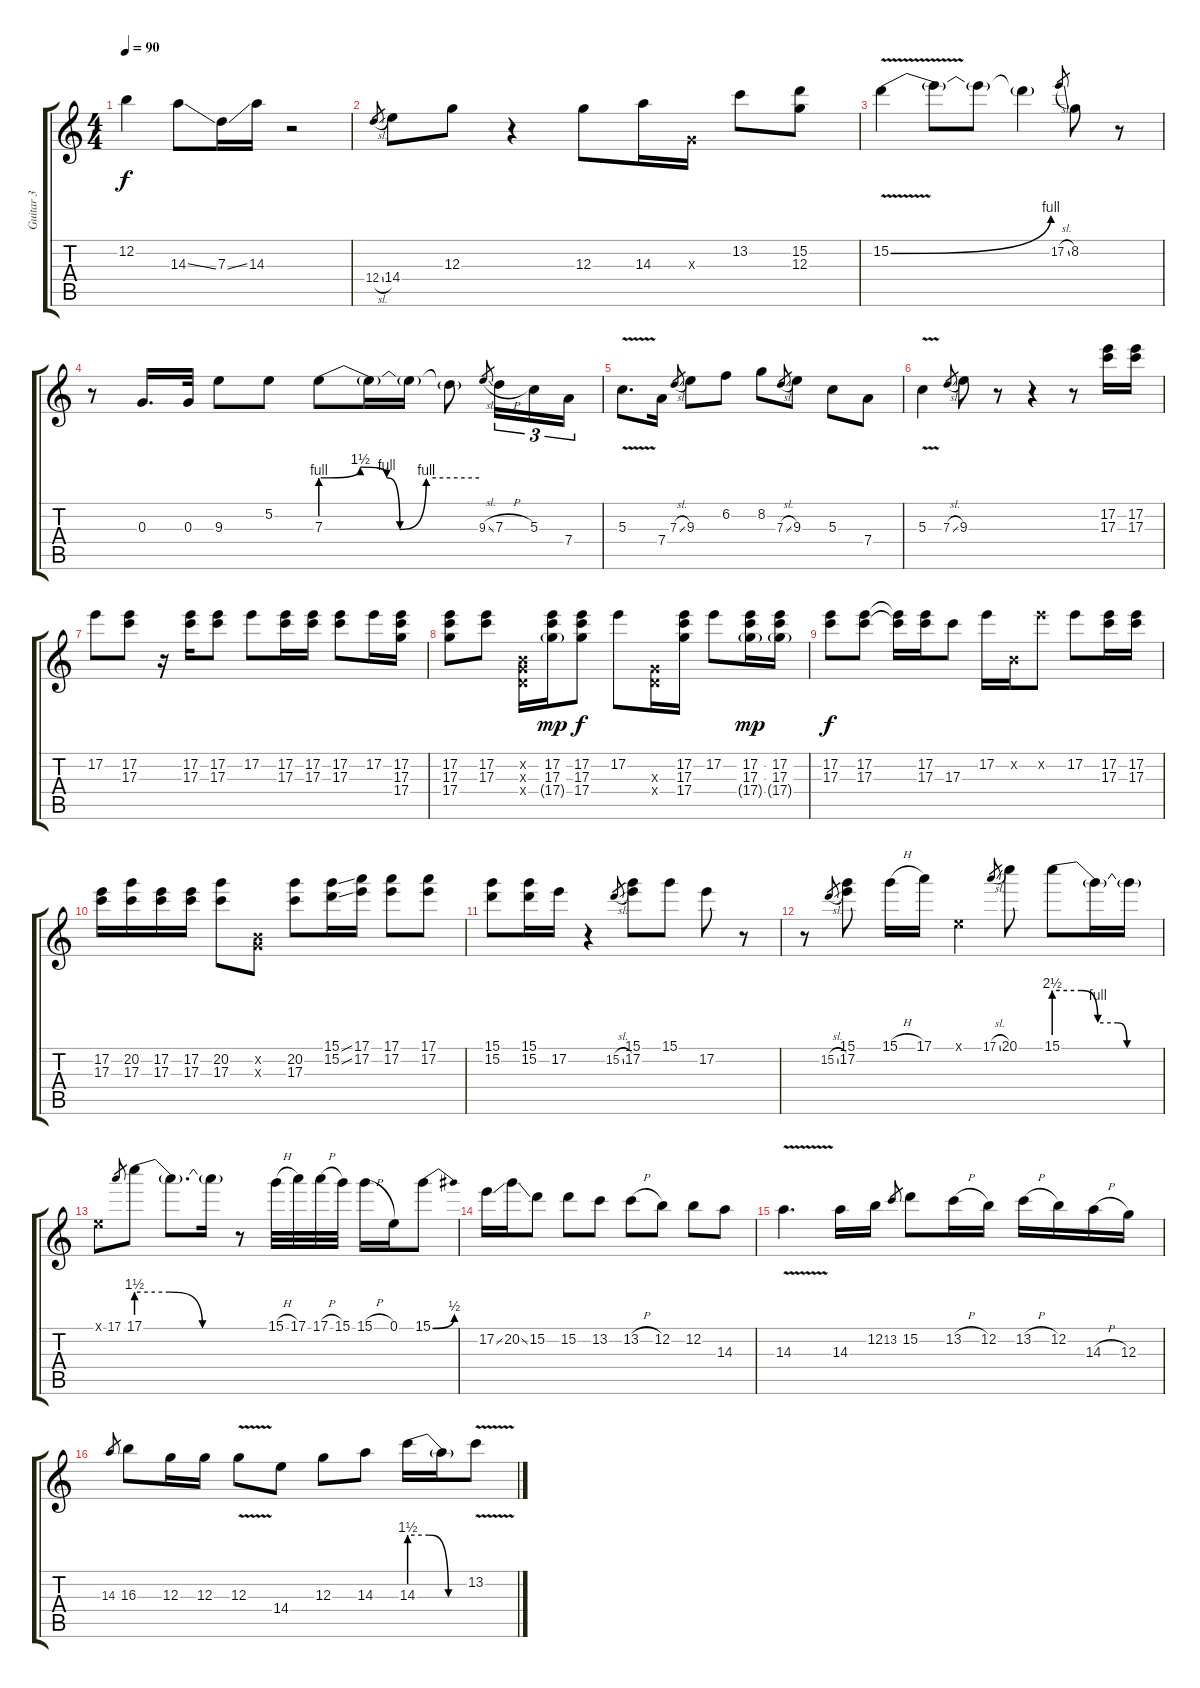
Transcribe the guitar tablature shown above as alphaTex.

\track ("Guitar 3" "Guitar 3") {instrument distortionguitar}
\staff {score tabs}
\tuning (E4 B3 G3 D3 A2 E2) {hide}
\ts (4 4)
\tempo 90
\clef g2
\ks c
12.2{t}.4{dy f} 14.3{ss}.8 7.3{ss}.16 14.3.16 r.2 |
12.4{sl}.8{gr} 14.4.8 12.3.8 r.4 12.3.8 14.3.16 0.3{x}.16 13.2.8 (15.2 12.3).8 |
15.2{be (bend 0 0 60 4) v}.4 15.2{t}.8 15.2{t}.8 15.2{t}.4 17.2{sl}.8{gr} 8.2.8 r.8 |
r.8 0.3.16{d} 0.3.32 9.3.8 5.2.8 7.3{be (custom 0 4 15 6 25 4 30 0 40 4 60 4)}.8 7.3{t}.16 7.3{t}.16 7.3{t}.8 9.3{sl}.8{gr} 7.3{h}.16{tu (3 2)} 5.3.16{tu (3 2)} 7.4.16{tu (3 2)} |
5.3{v}.8{d} 7.4.16 7.3{sl}.8{gr} 9.3.8 6.2.8 8.2.8 7.3{sl}.8{gr} 9.3.8 5.3.8 7.4.8 |
5.3{v}.4 7.3{sl}.8{gr} 9.3.8 r.8 r.4 r.8 (17.2 17.3).16 (17.2 17.3).16 |
17.2.8 (17.2 17.3).8 r.16 (17.2 17.3).16 (17.2 17.3).8 17.2.8 (17.2 17.3).16 (17.2 17.3).16 (17.2 17.3).8 17.2.16 (17.2 17.3 17.4).16 |
(17.2 17.3 17.4).8 (17.2 17.3).8 (0.2{x} 0.3{x} 0.4{x}).16 (17.2 17.3 17.4{g}).16{dy mp} (17.2 17.3 17.4).8{dy f} 17.2.8 (0.3{x} 0.4{x}).16 (17.2 17.3 17.4).16 17.2.8 (17.2 17.3 17.4{g}).16{dy mp} (17.2 17.3 17.4{g}).16 |
(17.2 17.3).8{dy f} (17.2 17.3).8 (17.2{t} 17.3{t}).16 (17.2 17.3).16 17.3.8 17.2.16 0.2{x}.16 17.2{x}.8 17.2.8 (17.2 17.3).16 (17.2 17.3).16 |
(17.2 17.3).16 (20.2 17.3).16 (17.2 17.3).16 (17.2 17.3).16 (20.2 17.3).8 (0.2{x} 0.3{x}).8 (20.2 17.3).8 (15.1{ss} 15.2{ss}).16 (17.1 17.2).16 (17.1 17.2).8 (17.1 17.2).8 |
(15.1 15.2).8 (15.1 15.2).16 17.2.16 r.4 15.2{sl}.8{gr} (15.1 17.2).8 15.1.8 17.2.8 r.8 |
r.8 15.2{sl}.8{gr} (15.1 17.2).8 15.1{h}.16 17.1.16 0.1{x}.4 17.1{sl}.8{gr} 20.1.8 15.1{be (custom 0 10 15 10 24 4 35 4 40 0 60 0)}.8 15.1{t}.16 15.1{t}.16 |
0.1{x}.8 17.1.8{gr} 17.1{be (custom 0 6 20 6 40 0 60 0)}.8 17.1{t}.8{d} 17.1{t}.16 r.8 15.1{h}.32 17.1.32 17.1{h}.32 15.1.32 15.1{h}.16 0.1.16 15.1{be (bend 0 0 60 2)}.8 |
17.2{ss}.16 20.2{ss}.16 15.2.8 15.2.8 13.2.8 13.2{h}.8 12.2.8 12.2.8 14.3.8 |
14.3{v}.4{d} 14.3.16 12.2.16 13.2.8{gr} 15.2.8 13.2{h}.16 12.2.16 13.2{h}.16 12.2.16 14.3{h}.16 12.3.16 |
14.3.8{gr} 16.3.8 12.3.16 12.3.16 12.3{v}.8 14.4.8 12.3.8 14.3.8 14.3{be (custom 0 6 20 6 40 0 60 0)}.16 14.3{t}.16 13.2{v}.8
